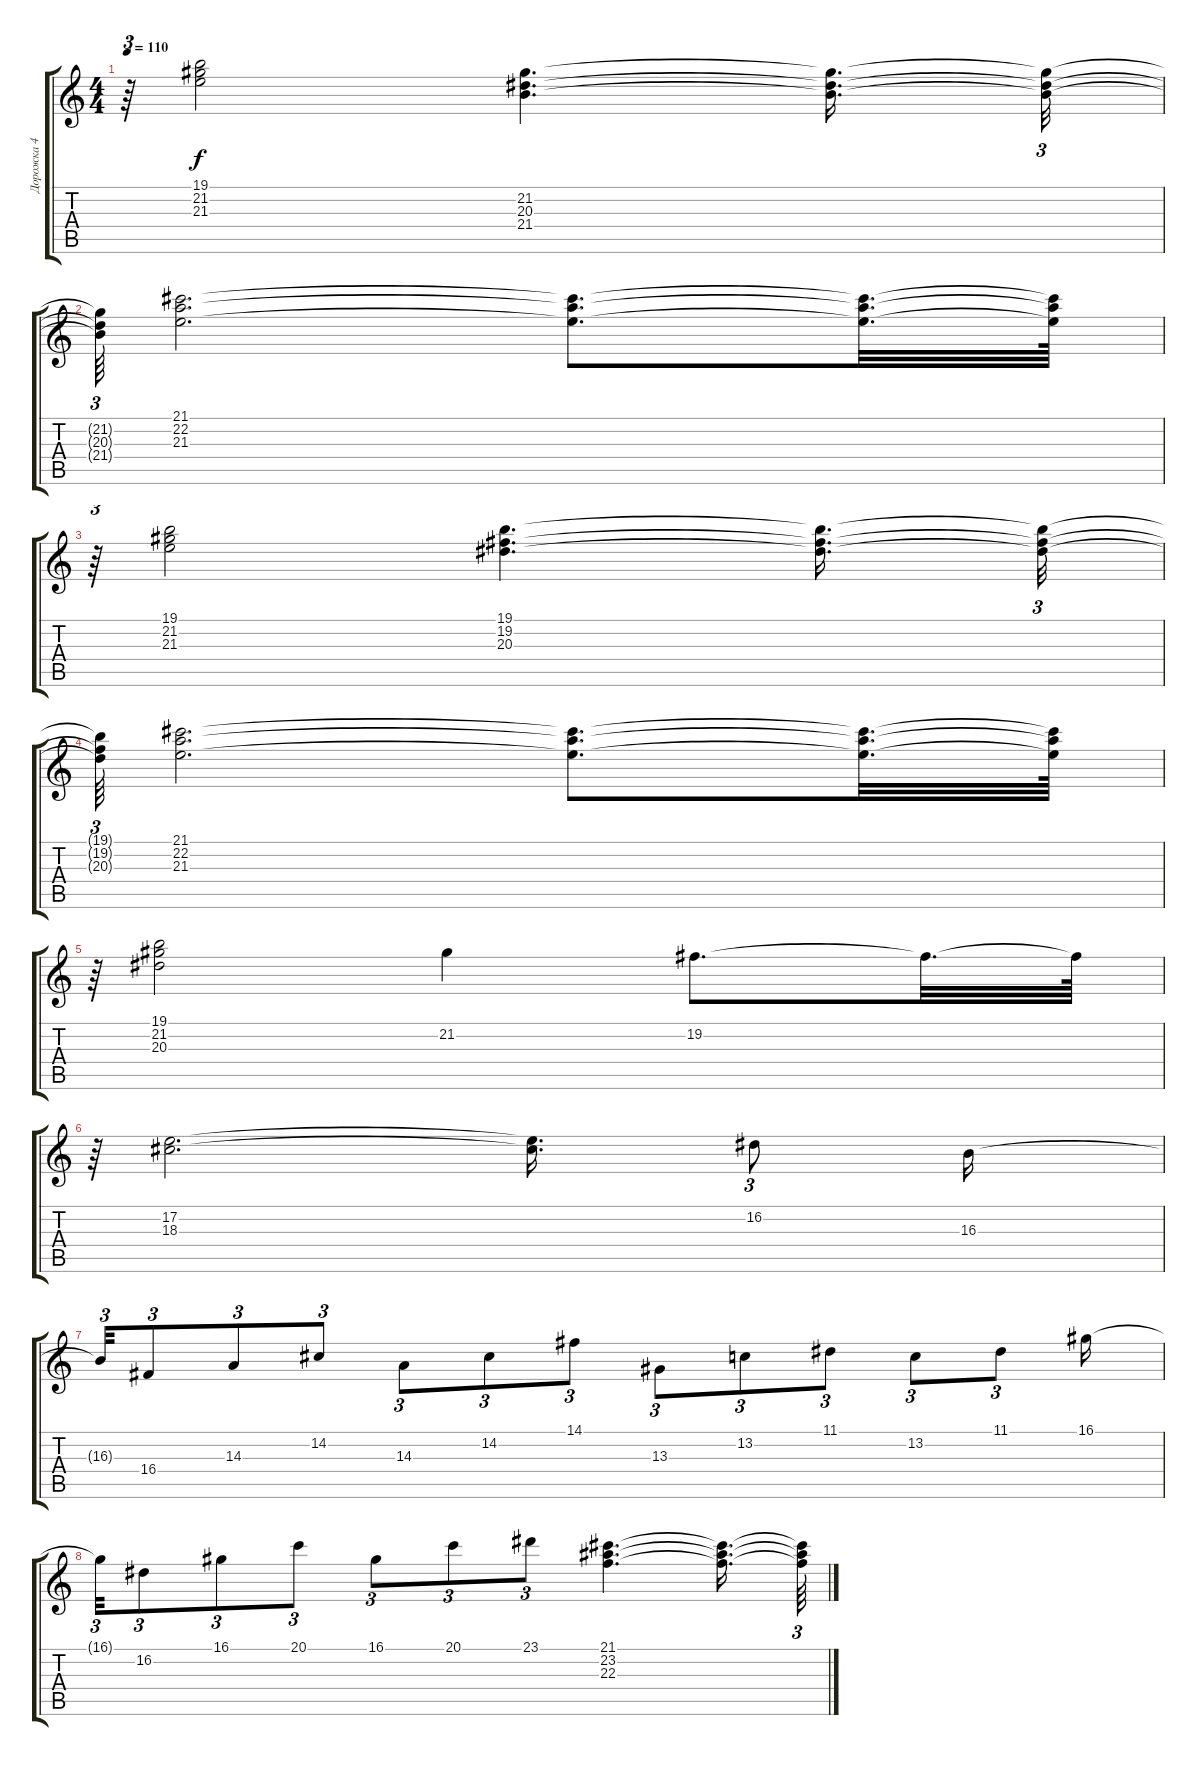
\track ("Дорожка 4" "Дорожка 4") {instrument stringensemble1}
\staff {score tabs}
\tuning (E4 B3 G3 D3 A2 E2) {hide}
\ts (4 4)
\tempo 110
\clef g2
\ks c
r.64{tu (3 2) dy f} (19.1 21.2 21.3).2 (21.2 20.3 21.4).4{d} (21.2{t} 20.3{t} 21.4{t}).16{d} (21.2{t} 20.3{t} 21.4{t}).32{tu (3 2)} |
(21.2{t} 20.3{t} 21.4{t}).64{tu (3 2)} (21.1 22.2 21.3).2{d} (21.1{t} 22.2{t} 21.3{t}).8{d} (21.1{t} 22.2{t} 21.3{t}).32{d} (21.1{t} 22.2{t} 21.3{t}).64 |
r.64{tu (3 2)} (19.1 21.2 21.3).2 (19.1 19.2 20.3).4{d} (19.1{t} 19.2{t} 20.3{t}).16{d} (19.1{t} 19.2{t} 20.3{t}).32{tu (3 2)} |
(19.1{t} 19.2{t} 20.3{t}).64{tu (3 2)} (21.1 22.2 21.3).2{d} (21.1{t} 22.2{t} 21.3{t}).8{d} (21.1{t} 22.2{t} 21.3{t}).32{d} (21.1{t} 22.2{t} 21.3{t}).64 |
r.64{tu (3 2)} (19.1 21.2 20.3).2 21.2.4 19.2.8{d} 19.2{t}.32{d} 19.2{t}.64 |
r.64{tu (3 2)} (17.2 18.3).2{d} (17.2{t} 18.3{t}).16{d} 16.2.8{tu (3 2)} 16.3.16 |
16.3{t}.32{tu (3 2)} 16.4.8{tu (3 2)} 14.3.8{tu (3 2)} 14.2.8{tu (3 2)} 14.3.8{tu (3 2)} 14.2.8{tu (3 2)} 14.1.8{tu (3 2)} 13.3.8{tu (3 2)} 13.2.8{tu (3 2)} 11.1.8{tu (3 2)} 13.2.8{tu (3 2)} 11.1.8{tu (3 2)} 16.1.16 |
16.1{t}.32{tu (3 2)} 16.2.8{tu (3 2)} 16.1.8{tu (3 2)} 20.1.8{tu (3 2)} 16.1.8{tu (3 2)} 20.1.8{tu (3 2)} 23.1.8{tu (3 2)} (21.1 23.2 22.3).4{d} (21.1{t} 23.2{t} 22.3{t}).16{d} (21.1{t} 23.2{t} 22.3{t}).64{tu (3 2)}
